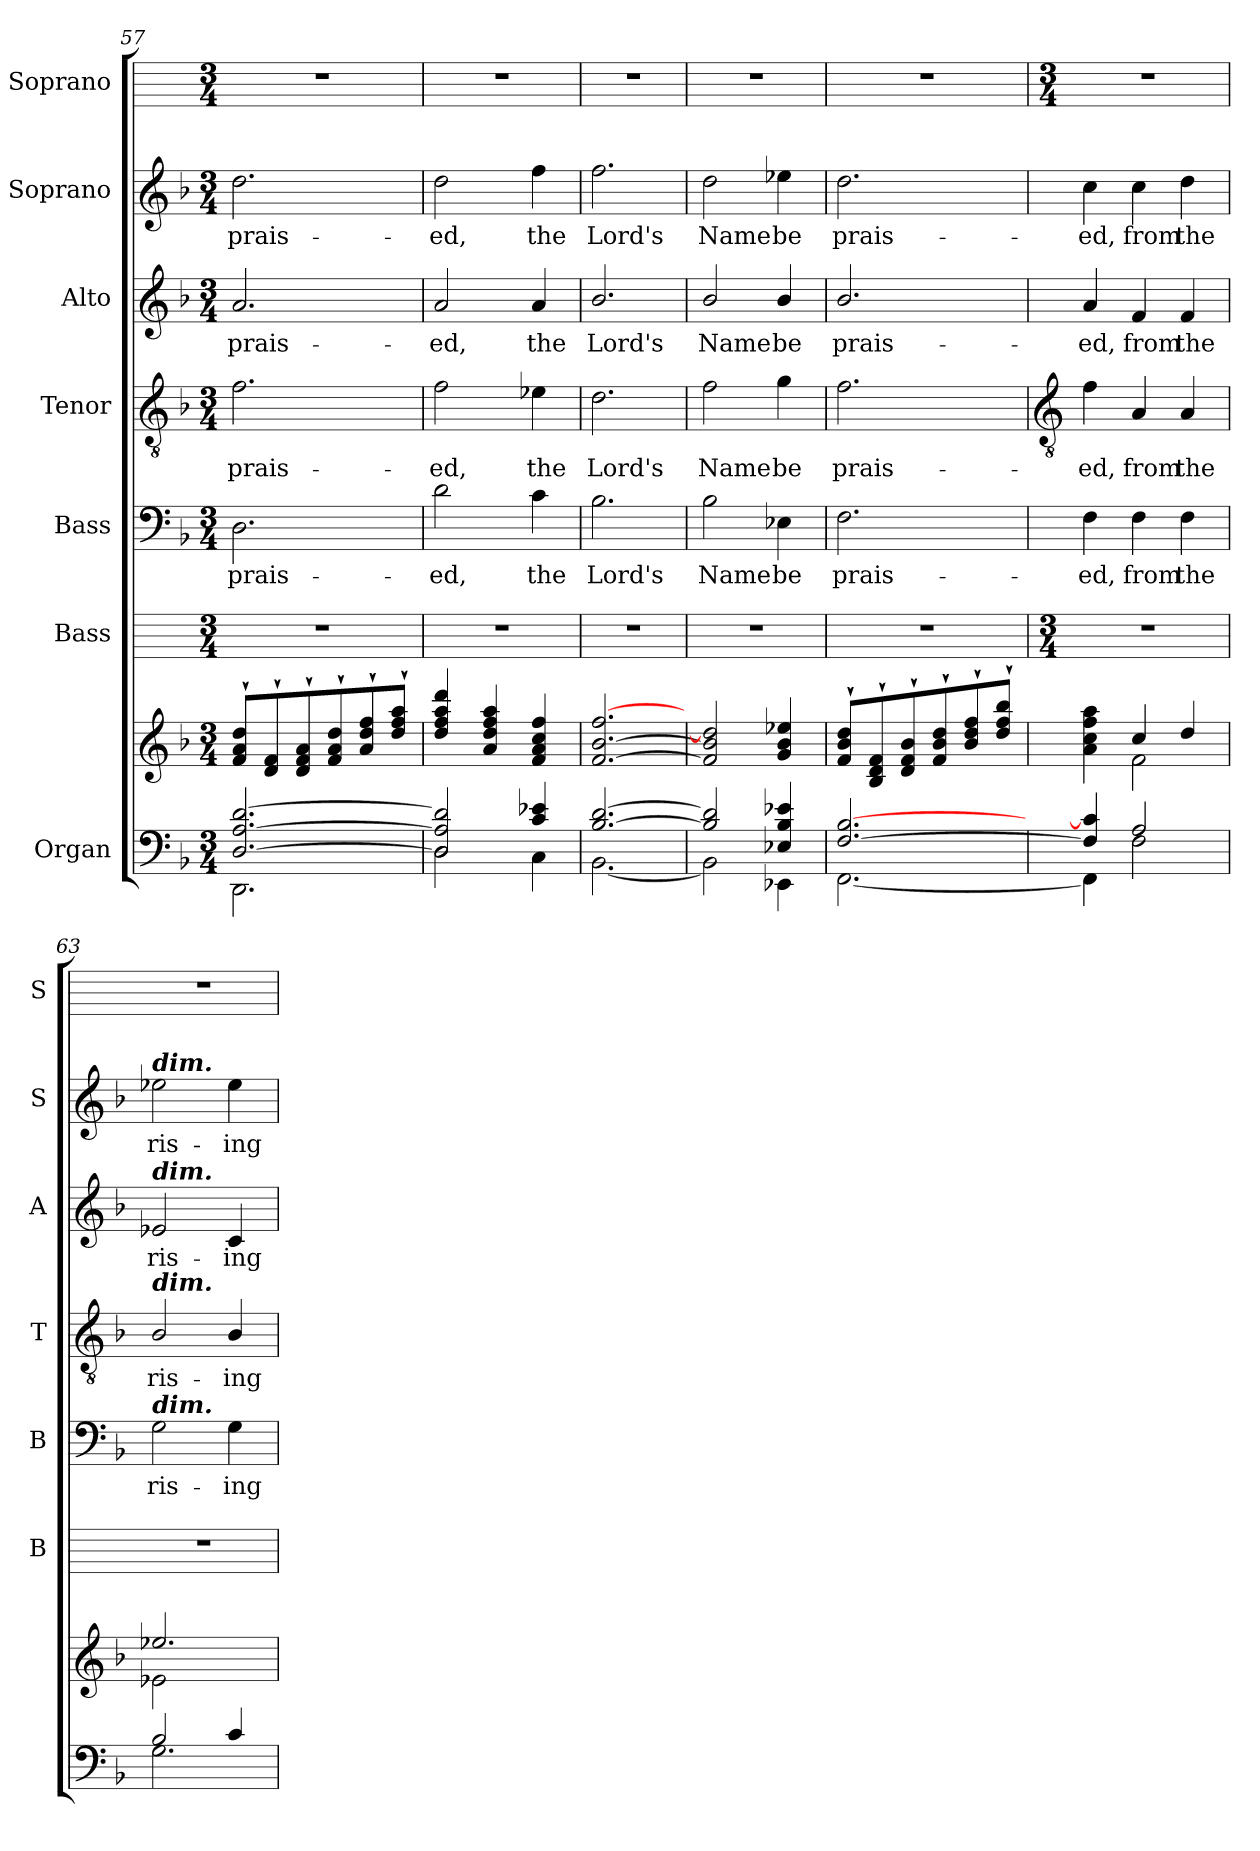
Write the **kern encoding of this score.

**kern	**kern	**kern	**kern	**text	**kern	**text	**kern	**text	**kern	**text	**kern
*part7	*part7	*part6	*part5	*part5	*part4	*part4	*part3	*part3	*part2	*part2	*part1
*staff8	*staff7	*staff6	*staff5	*staff5	*staff4	*staff4	*staff3	*staff3	*staff2	*staff2	*staff1
*I"Organ	*	*I"Bass	*I"Bass	*	*I"Tenor	*	*I"Alto	*	*I"Soprano	*	*I"Soprano
*	*	*I'B	*I'B	*	*I'T	*	*I'A	*	*I'S	*	*I'S
*clefF4	*clefG2	*	*clefF4	*	*clefGv2	*	*clefG2	*	*clefG2	*	*
*k[b-]	*k[b-]	*	*k[b-]	*	*k[b-]	*	*k[b-]	*	*k[b-]	*	*
*F:	*F:	*	*F:	*	*F:	*	*F:	*	*F:	*	*
*M3/4	*M3/4	*M3/4	*M3/4	*	*M3/4	*	*M3/4	*	*M3/4	*	*M3/4
=57	=57	=57	=57	=57	=57	=57	=57	=57	=57	=57	=57
*^	*^	*	*	*	*	*	*	*	*	*	*
!	!	!	!LO:N:vis=1	!	!	!LO:LY:b	!	!LO:LY:b	!	!LO:LY:b	!	!LO:LY:b	!
[2.D/ [2.A/ [2.d/	2.DD\	8f` 8a` 8dd`L	2.ryy	2.r	2.D	prais-	2.f	prais-	2.a	prais-	2.dd	prais-	2.r
.	.	8d` 8f`	.	.	.	.	.	.	.	.	.	.	.
.	.	8d` 8f` 8a`	.	.	.	.	.	.	.	.	.	.	.
.	.	8f` 8a` 8dd`	.	.	.	.	.	.	.	.	.	.	.
.	.	8a` 8dd` 8ff`	.	.	.	.	.	.	.	.	.	.	.
.	.	8dd` 8ff` 8aa`J	.	.	.	.	.	.	.	.	.	.	.
=58	=58	=58	=58	=58	=58	=58	=58	=58	=58	=58	=58	=58	=58
!	!	!	!LO:N:vis=1	!	!	!LO:LY:b	!	!LO:LY:b	!	!LO:LY:b	!	!LO:LY:b	!
2D/] 2A/] 2d/]	2D\	4dd 4ff 4aa 4ddd	2.ryy	2.r	2d	-ed,	2f	-ed,	2a	-ed,	2dd	-ed,	2.r
.	.	4a 4dd 4ff 4aa	.	.	.	.	.	.	.	.	.	.	.
!	!	!	!	!	!	!LO:LY:b	!	!LO:LY:b	!	!LO:LY:b	!	!LO:LY:b	!
4c/ 4e-X/	4C\	4f 4a 4cc 4ff	.	.	4c	the	4e-X	the	4a	the	4ff	the	.
=59	=59	=59	=59	=59	=59	=59	=59	=59	=59	=59	=59	=59	=59
!	!	!	!LO:N:vis=1	!	!	!LO:LY:b	!	!LO:LY:b	!	!LO:LY:b	!	!LO:LY:b	!
[2.B-/ [2.d/	[2.BB-\	[2.f [2.b- [2.ff	2.ryy	2.r	2.B-	Lord's	2.d	Lord's	2.b-/	Lord's	2.ff	Lord's	2.r
=60	=60	=60	=60	=60	=60	=60	=60	=60	=60	=60	=60	=60	=60
!	!	!	!LO:N:vis=1	!	!	!LO:LY:b	!	!LO:LY:b	!	!LO:LY:b	!	!LO:LY:b	!
2B-/] 2d/]	2BB-\]	2f] 2b-] 2dd]	2.ryy	2.r	2B-	Name	2f	Name	2b-/	Name	2dd	Name	2.r
!	!	!	!	!	!	!LO:LY:b	!	!LO:LY:b	!	!LO:LY:b	!	!LO:LY:b	!
4E-X/ 4B-/ 4e-X/	4EE-X\	4g 4b- 4ee-X	.	.	4E-X	be	4g	be	4b-/	be	4ee-X	be	.
=61	=61	=61	=61	=61	=61	=61	=61	=61	=61	=61	=61	=61	=61
!	!	!	!LO:N:vis=1	!	!	!LO:LY:b	!	!LO:LY:b	!	!LO:LY:b	!	!LO:LY:b	!
[2.F/ [2.B-/	[2.FF\	8f` 8b-` 8dd`L	2.ryy	2.r	2.F	prais-	2.f	prais-	2.b-/	prais-	2.dd	prais-	2.r
.	.	8B-` 8d` 8f`	.	.	.	.	.	.	.	.	.	.	.
.	.	8d` 8f` 8b-`	.	.	.	.	.	.	.	.	.	.	.
.	.	8f` 8b-` 8dd`	.	.	.	.	.	.	.	.	.	.	.
.	.	8b-` 8dd` 8ff`	.	.	.	.	.	.	.	.	.	.	.
.	.	8dd` 8ff` 8bb-`J	.	.	.	.	.	.	.	.	.	.	.
!!LO:LB:g=z
=62	=62	=62	=62	=62	=62	=62	=62	=62	=62	=62	=62	=62	=62
*	*	*	*	*	*	*	*clefGv2	*	*	*	*	*	*
*	*	*	*	*M3/4	*	*	*	*	*	*	*	*	*M3/4
!	!	!	!	!	!	!LO:LY:b	!	!LO:LY:b	!	!LO:LY:b	!	!LO:LY:b	!
4F/] 4c/]	4FF\]	4ryy	4a\ 4cc\ 4ff\ 4aa\	2.r	4F	-ed,	4f	-ed,	4a	-ed,	4cc	-ed,	2.r
!	!	!	!	!	!	!LO:LY:b	!	!LO:LY:b	!	!LO:LY:b	!	!LO:LY:b	!
2A/	2F\	4cc/	2f\	.	4F	from	4A	from	4f	from	4cc	from	.
!	!	!	!	!	!	!LO:LY:b	!	!LO:LY:b	!	!LO:LY:b	!	!LO:LY:b	!
.	.	4dd/	.	.	4F	the	4A	the	4f	the	4dd	the	.
=63	=63	=63	=63	=63	=63	=63	=63	=63	=63	=63	=63	=63	=63
!	!	!	!	!	!	!	!	!	!	!	!LO:TX:a:Bi:t=dim.	!	!
!	!	!	!	!	!	!	!	!	!LO:TX:a:Bi:t=dim.	!	!	!	!
!	!	!	!	!	!	!	!LO:TX:a:Bi:t=dim.	!	!	!	!	!	!
!	!	!	!	!	!LO:TX:a:Bi:t=dim.	!	!	!	!	!	!	!	!
!	!	!	!	!	!	!LO:LY:b	!	!LO:LY:b	!	!LO:LY:b	!	!LO:LY:b	!
2B-/	2.G\	2.ee-X/	2e-X\	2.r	2G	ris-	2B-/	ris-	2e-X	ris-	2ee-X	ris-	2.r
!	!	!	!	!	!	!LO:LY:b	!	!LO:LY:b	!	!LO:LY:b	!	!LO:LY:b	!
4c/	.	.	4ryy	.	4G	-ing	4B-/	-ing	4c	-ing	4ee-	-ing	.
*v	*v	*	*	*	*	*	*	*	*	*	*	*	*
*	*v	*v	*	*	*	*	*	*	*	*	*	*
=	=	=	=	=	=	=	=	=	=	=	=
*-	*-	*-	*-	*-	*-	*-	*-	*-	*-	*-	*-
